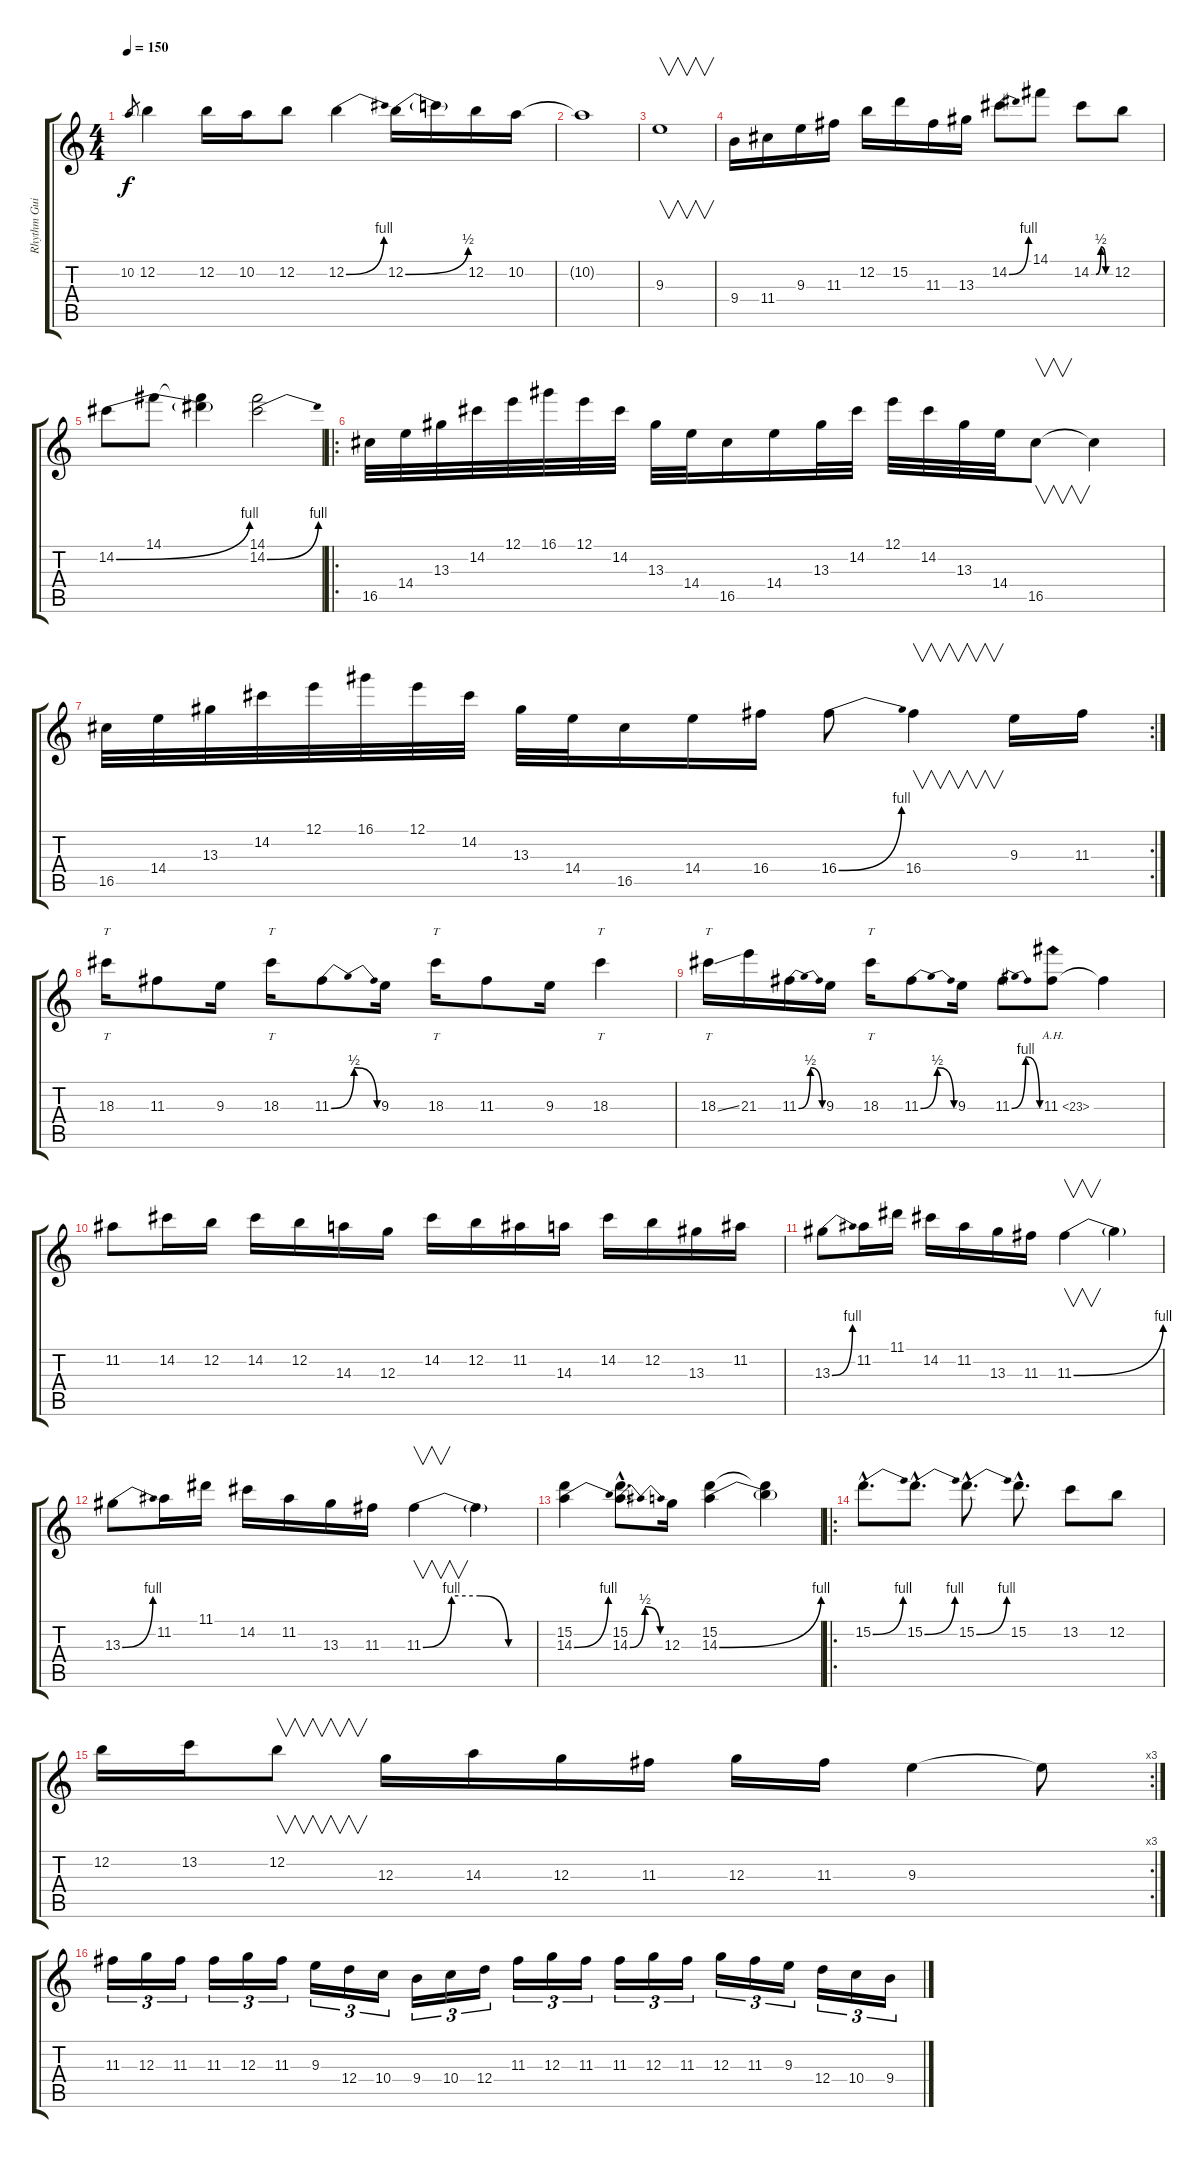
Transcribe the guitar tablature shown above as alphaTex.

\track ("Rhythm Guitar" "Rhythm Gui") {instrument distortionguitar}
\staff {score tabs}
\tuning (E4 B3 G3 D3 A2 E2) {hide}
\ts (4 4)
\tempo 150
\clef g2
\ks c
10.2.8{gr dy f} 12.2.4 12.2.16 10.2.16 12.2.8 12.2{be (bend 0 0 60 4)}.4 12.2{be (bend 0 0 60 2)}.16 12.2{t}.16 12.2.16 10.2.16 |
10.2{t}.1 |
9.3.1{v} |
9.4.16 11.4.16 9.3.16 11.3.16 12.2.16 15.2.16 11.3.16 13.3.16 14.2{be (bend 0 0 60 4)}.8 14.1.8 14.2{be (custom 0 0 15 0 30 2 45 0 60 0)}.8 12.2.8 |
14.2{be (bend 0 0 60 4)}.8 14.1.8 (14.1{t} 14.2{t}).4 (14.1 14.2{be (bend 0 0 60 4)}).2 |
\ro
16.5.32 14.4.32 13.3.32 14.2.32 12.1.32 16.1.32 12.1.32 14.2.32 13.3.32 14.4.32 16.5.16 14.4.16 13.3.32 14.2.32 12.1.32 14.2.32 13.3.32 14.4.32 16.5.8{v} 16.5{t}.4 |
\rc 2
16.5.32 14.4.32 13.3.32 14.2.32 12.1.32 16.1.32 12.1.32 14.2.32 13.3.32 14.4.32 16.5.16 14.4.16 16.4.16 16.4{be (bend 0 0 60 4)}.8 16.4.4{v} 9.3.16 11.3.16 |
18.3.16{tt} 11.3.8 9.3.16 18.3.16{tt} 11.3{be (bendrelease 0 0 30 2 30 2 60 0)}.8 9.3.16 18.3.16{tt} 11.3.8 9.3.16 18.3.4{tt} |
18.3{ss}.16{tt} 21.3.16 11.3{be (bendrelease 0 0 30 2 30 2 60 0)}.16 9.3.16 18.3.16{tt} 11.3{be (bendrelease 0 0 30 2 30 2 60 0)}.8 9.3.16 11.3{be (bendrelease 0 0 30 4 30 4 60 0)}.8 11.3{ah 12}.8 11.3{t}.4 |
11.2.8 14.2.16 12.2.16 14.2.16 12.2.16 14.3.16 12.3.16 14.2.16 12.2.16 11.2.16 14.3.16 14.2.16 12.2.16 13.3.16 11.2.16 |
13.3{be (bend 0 0 60 4)}.8 11.2.16 11.1.16 14.2.16 11.2.16 13.3.16 11.3.16 11.3{be (bend 0 0 60 4)}.4{v} 11.3{t}.4 |
13.3{be (bend 0 0 60 4)}.8 11.2.16 11.1.16 14.2.16 11.2.16 13.3.16 11.3.16 11.3{be (custom 0 0 15 4 30 4 45 0 60 0)}.4{v} 11.3{t}.4 |
(15.2 14.3{be (bend 0 0 60 4)}).4 (15.2{hac} 14.3{be (bendrelease 0 0 30 2 30 2 60 0) hac}).8{d} 12.3.16 (15.2 14.3{be (bend 0 0 60 4)}).4 (15.2{t} 14.3{t}).4 |
\ro
15.2{be (bend 0 0 60 4) hac}.8{d} 15.2{be (bend 0 0 60 4) hac}.8{d} 15.2{be (bend 0 0 60 4) hac}.8{d} 15.2{hac}.8{d} 13.2.8 12.2.8 |
\rc 3
12.2.16 13.2.16 12.2.8{v} 12.3.16 14.3.16 12.3.16 11.3.16 12.3.16 11.3.16 9.3.4 9.3{t}.8 |
11.3.16{tu (3 2)} 12.3.16{tu (3 2)} 11.3.16{tu (3 2)} 11.3.16{tu (3 2)} 12.3.16{tu (3 2)} 11.3.16{tu (3 2)} 9.3.16{tu (3 2)} 12.4.16{tu (3 2)} 10.4.16{tu (3 2)} 9.4.16{tu (3 2)} 10.4.16{tu (3 2)} 12.4.16{tu (3 2)} 11.3.16{tu (3 2)} 12.3.16{tu (3 2)} 11.3.16{tu (3 2)} 11.3.16{tu (3 2)} 12.3.16{tu (3 2)} 11.3.16{tu (3 2)} 12.3.16{tu (3 2)} 11.3.16{tu (3 2)} 9.3.16{tu (3 2)} 12.4.16{tu (3 2)} 10.4.16{tu (3 2)} 9.4.16{tu (3 2)}
